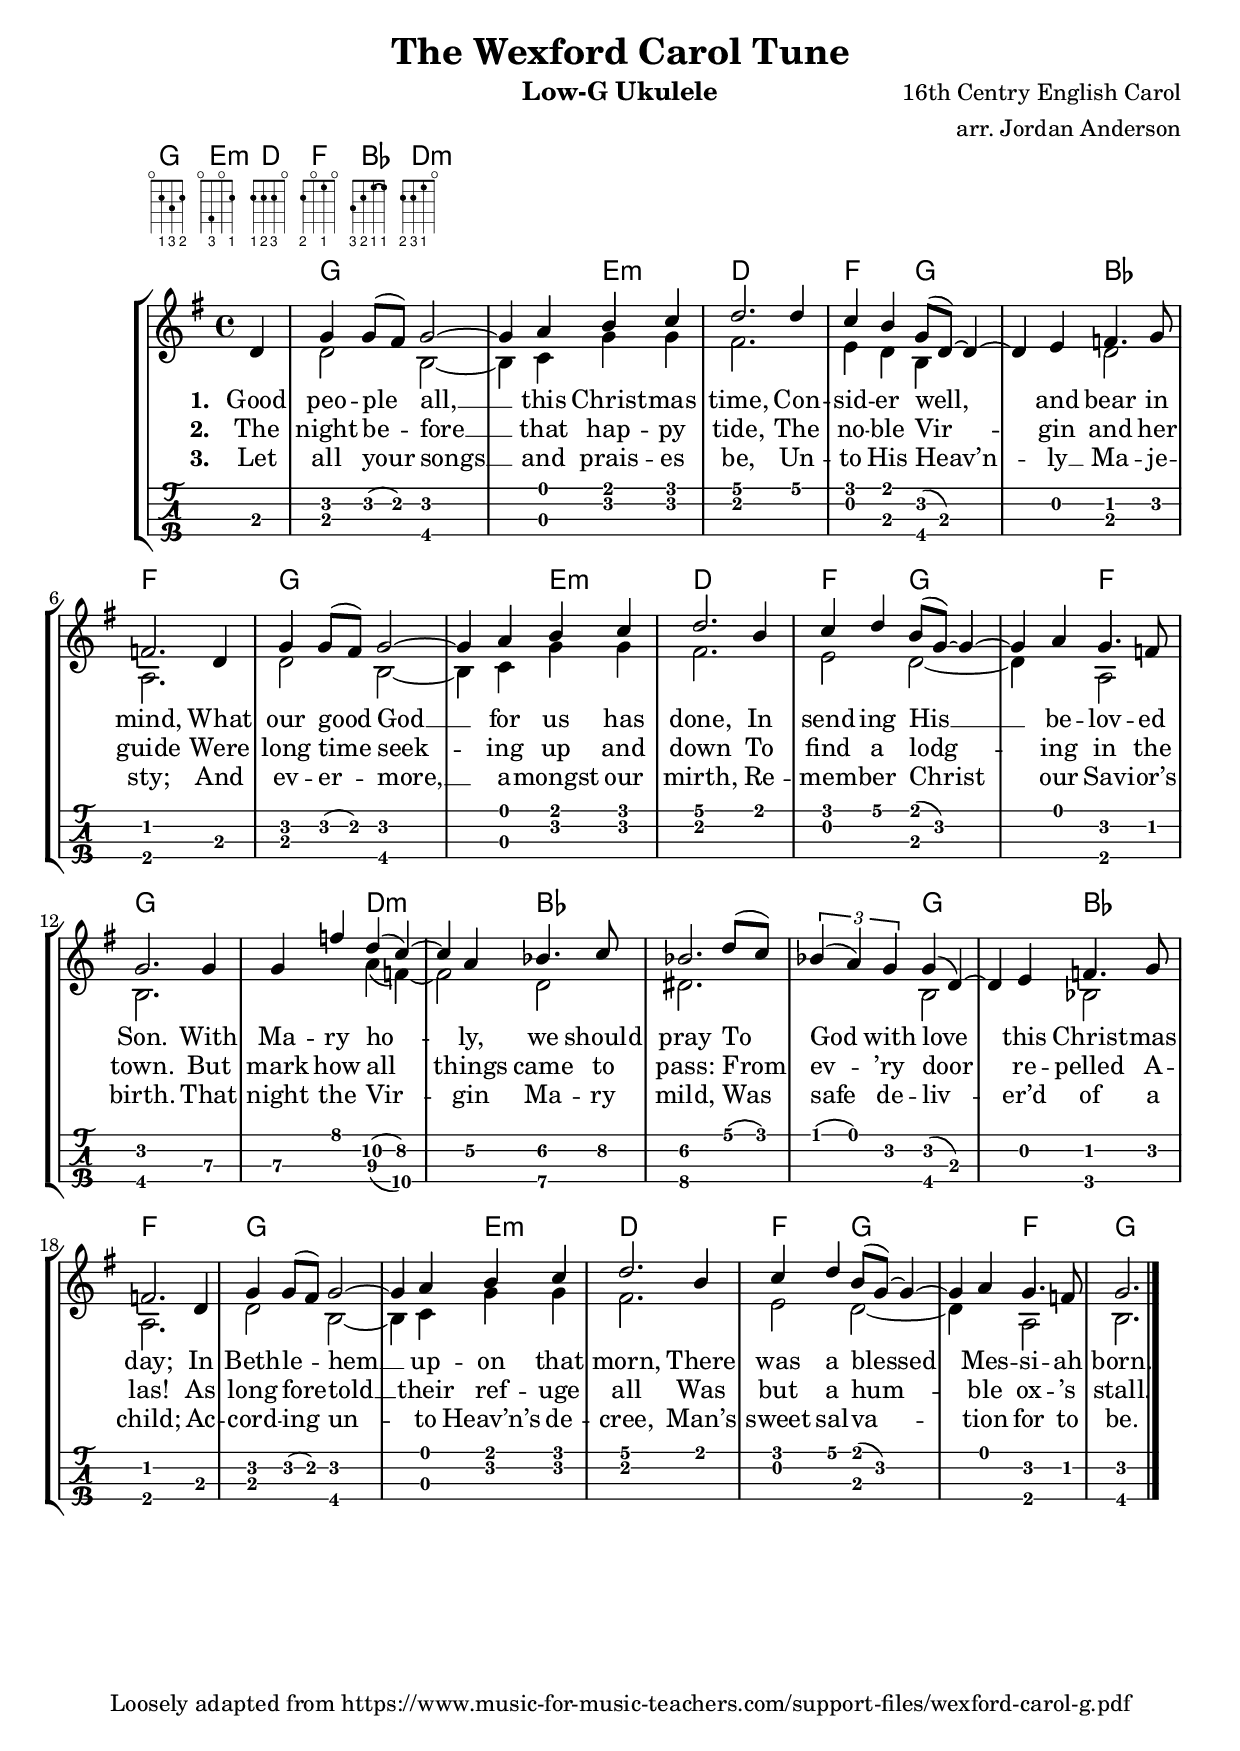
\version "2.20.0"
\include "The_Wexford_Carol-include.ily"
\header {
      instrument = "Low-G Ukulele"
}

\score {
  <<
    \new ChordNames {
      \TopChords
    }
    \new FretBoards {
      \set Staff.stringTunings = #ukulele-tuning
      \TopChords
    }
  >>
}

\score {
  \layout { \omit Voice.StringNumber }
  \midi {\tempo 4 = 120}
  <<
    \new ChordNames \StaffChords
    \new StaffGroup <<
      \new Staff <<
        \time 4/4
        \clef treble
        \key g \major
        \set Staff.midiInstrument = "acoustic guitar (nylon)"
        \new Voice = "melodyVoice" { \voiceOne \sopMusic }
        \new Voice { \voiceTwo \altoMusic }
        \new Lyrics \lyricsto "melodyVoice" \verseOne
        \new Lyrics \lyricsto "melodyVoice" \verseTwo
        \new Lyrics \lyricsto "melodyVoice" \verseThree
        % Too many verses doesn't fit, use leadsheet or tab-only
        %\new Lyrics \lyricsto "melodyVoice" \verseFour
        %\new Lyrics \lyricsto "melodyVoice" \verseFive
        %\new Lyrics \lyricsto "melodyVoice" \verseSix
      >>

      \new TabStaff <<
        \set TabStaff.stringTunings = #low-g-ukulele-tuning
        \absolute <<
          \new TabVoice { \voiceOne \sopMusic }
          \new TabVoice { \voiceTwo \altoMusic }
        >>
      >>
    >>
  >>
}
